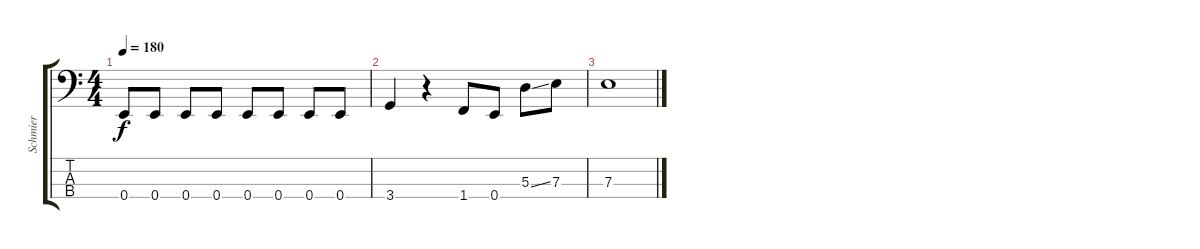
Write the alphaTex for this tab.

\track ("Schmier" "Schmier") {instrument electricbassfinger}
\staff {score tabs}
\tuning (G2 D2 A1 E1) {hide}
\ts (4 4)
\tempo 180
\clef f4
\ks c
0.4.8{dy f} 0.4.8 0.4.8 0.4.8 0.4.8 0.4.8 0.4.8 0.4.8 |
3.4.4 r.4 1.4.8 0.4.8 5.3{ss}.8 7.3.8 |
7.3.1
